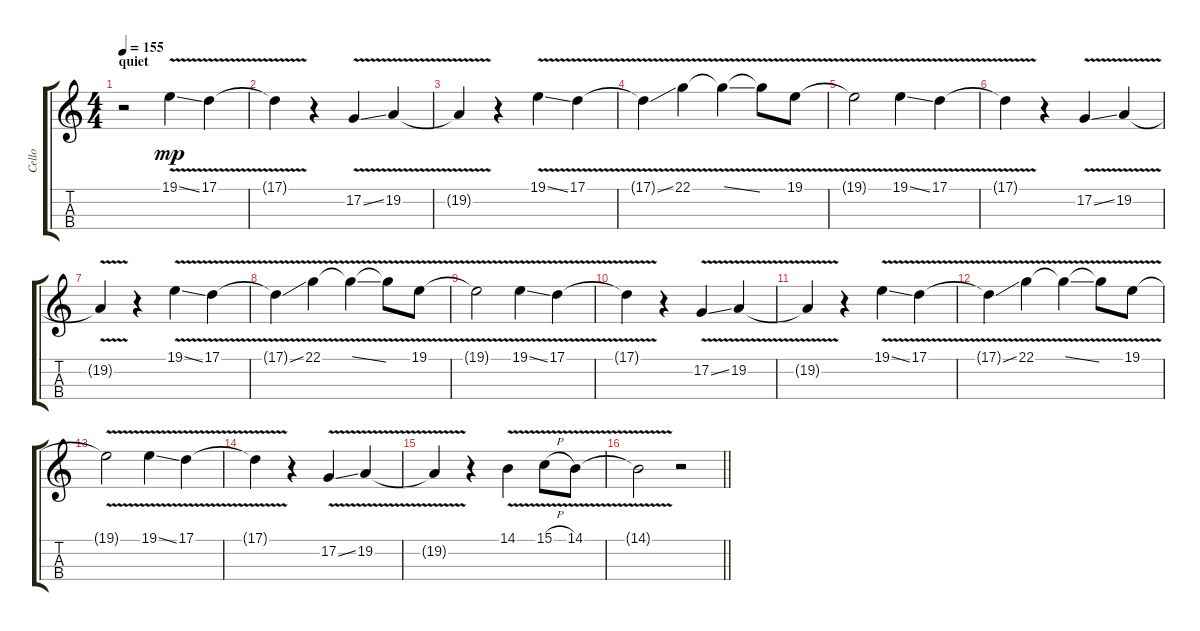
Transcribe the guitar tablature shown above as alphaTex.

\track ("Cello" "Cello") {instrument cello}
\staff {score tabs}
\tuning (A3 D3 G2 C2) {hide}
\ts (4 4)
\section ("" "quiet")
\tempo 155
\clef g2
\ks c
r.2{dy fff volume 16} 19.1{v ss}.4{dy mp} 17.1{v}.4 |
17.1{t}.4 r.4 17.2{v ss}.4 19.2{v}.4 |
19.2{t}.4 r.4 19.1{v ss}.4 17.1{v}.4 |
17.1{v ss t}.4 22.1{v}.4 22.1{v ss t}.4 22.1{t}.8 19.1{v}.8 |
19.1{t}.2 19.1{v ss}.4 17.1{v}.4 |
17.1{t}.4 r.4 17.2{v ss}.4 19.2{v}.4 |
19.2{t}.4 r.4 19.1{v ss}.4 17.1{v}.4 |
17.1{v ss t}.4 22.1{v}.4 22.1{v ss t}.4 22.1{t}.8 19.1{v}.8 |
19.1{t}.2 19.1{v ss}.4 17.1{v}.4 |
17.1{t}.4 r.4 17.2{v ss}.4 19.2{v}.4 |
19.2{t}.4 r.4 19.1{v ss}.4 17.1{v}.4 |
17.1{v ss t}.4 22.1{v}.4 22.1{v ss t}.4 22.1{t}.8 19.1{v}.8 |
19.1{t}.2 19.1{v ss}.4 17.1{v}.4 |
17.1{t}.4 r.4 17.2{v ss}.4 19.2{v}.4 |
19.2{t}.4 r.4 14.1{v}.4 15.1{v h}.8 14.1{v}.8 |
\barLineRight lightlight
14.1{t}.2 r.2
